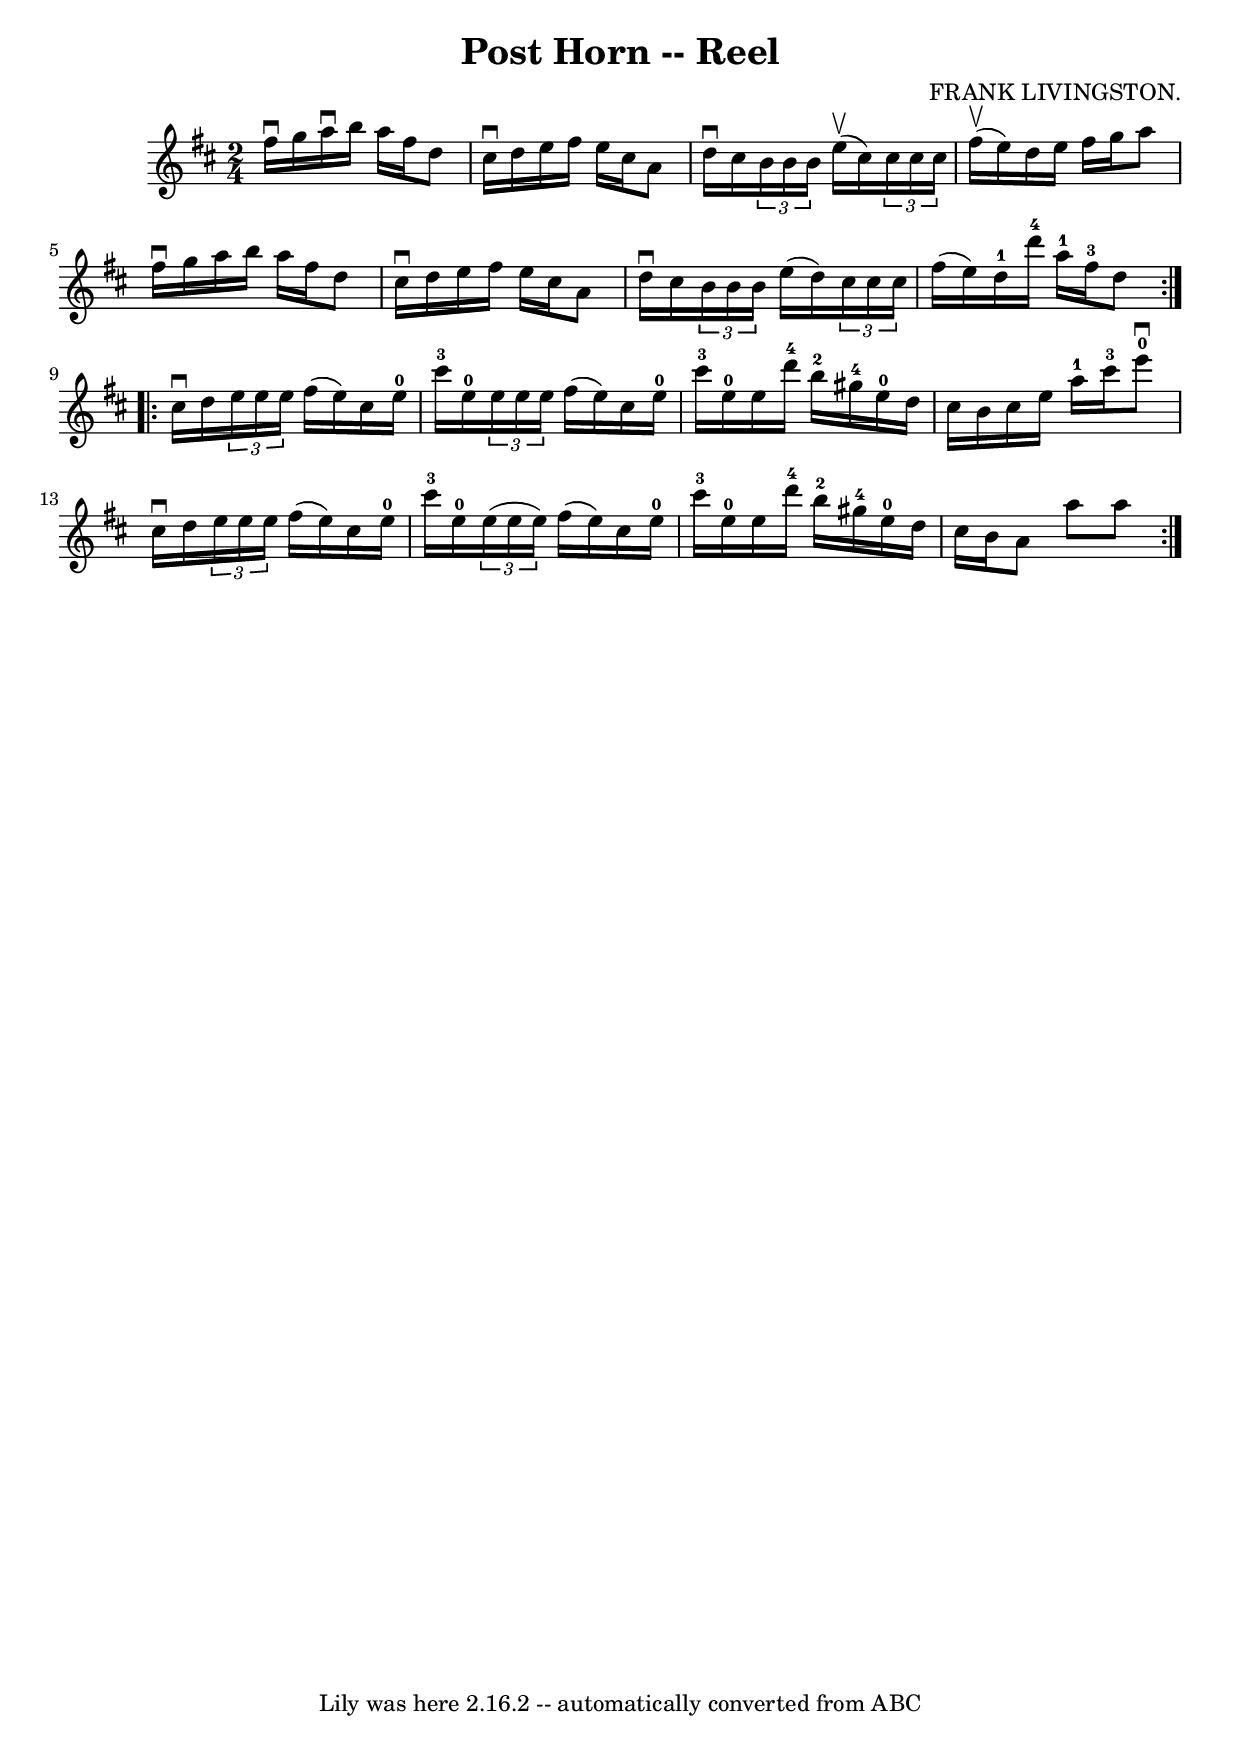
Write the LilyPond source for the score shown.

\version "2.16.2"
\include "Mammoth.ily"
\header {
  %% book = "Ryan's Mammoth Collection"
 composer = "FRANK LIVINGSTON."
 crossRefNumber = "1"
 footnotes = "\\\\307"
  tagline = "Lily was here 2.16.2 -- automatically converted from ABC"
  title = "Post Horn -- Reel"

}
voicedefault =  {



  \repeat volta 2 {

    \time 2/4 
    \key d \major fis''16^\downbow g''16   |
 a''16^\downbow b''16 a''16 fis''16 d''8 cis''16^\downbow d''16     |
 e''16 fis''16 e''16 cis''16 a'8 d''16^\downbow cis''16     |
    \times 2/3 { b'16 b'16 b'16  
	       } e''16^\upbow(
 cis''16)   \times 2/3 { cis''16 cis''16 cis''16   			  } fis''16^\upbow(e''16)    |
 d''16 e''16 fis''16 g''16 a''8 fis''16^\downbow g''16     |
 a''16 b''16 a''16 fis''16 d''8 cis''16^\downbow d''16     |
 e''16 fis''16 e''16 cis''16 a'8 d''16^\downbow cis''16     |
    \times 2/3 { b'16   
		 b'16 b'16  
	       } e''16 (d''16)   \times 2/3 { cis''16 cis''16    
					 cis''16   					    } fis''16 (e''16)    |
 d''16-1 d'''16-4   
 a''16-1 fis''16-3 d''8  
  }     
  \repeat volta 2 {
 cis''16^\downbow d''16   |
    \times 2/3 { e''16 e''16 e''16  
	       } fis''16 ( e''16) cis''16 e''16-0 cis'''16-3 e''16-0    |
    
    \times 2/3 { e''16 e''16 e''16  
	       } fis''16 (e''16) cis''16 e''16-0 cis'''16-3 e''16-0    |
 e''16 d'''16-4 b''16-2 gis''16-4 e''16-0 d''16 cis''16 b'16     |
    
 cis''16 e''16 a''16-1 cis'''16-3 e'''8-0^\downbow cis''16^\downbow d''16     |
    \times 2/3 { e''16 e''16    
		 e''16  
	       } fis''16 (e''16) cis''16 e''16-0 cis'''16-3 e''16-0    |
    \times 2/3 { e''16 (e''16 e''16)  	       } fis''16 (e''16) cis''16 e''16-0 cis'''16-3 e''16-0    |
    
 e''16 d'''16-4 b''16-2 gis''16-4 e''16-0 d''16 cis''16 b'16     |
 a'8 a''8 a''8    
  }   

}

\score{
  <<

    \context Staff="default"
    {
      \voicedefault 
      
    }

  >>
  \layout {
    
  }
  \midi {
  }

}
